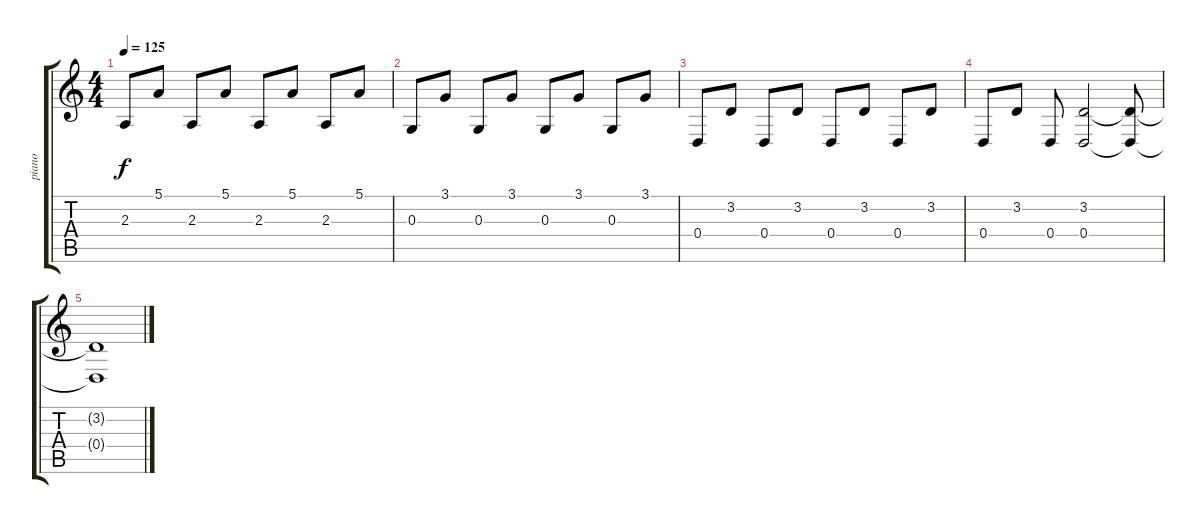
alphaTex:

\track ("piano" "piano") {instrument acousticgrandpiano}
\staff {score tabs}
\tuning (E4 B3 G3 D3 A2 E2) {hide}
\ts (4 4)
\tempo 125
\clef g2
\ks c
2.3.8{dy f} 5.1.8 2.3.8 5.1.8 2.3.8 5.1.8 2.3.8 5.1.8 |
0.3.8 3.1.8 0.3.8 3.1.8 0.3.8 3.1.8 0.3.8 3.1.8 |
0.4.8 3.2.8 0.4.8 3.2.8 0.4.8 3.2.8 0.4.8 3.2.8 |
0.4.8 3.2.8 0.4.8 (3.2 0.4).2 (3.2{t} 0.4{t}).8 |
(3.2{t} 0.4{t}).1
